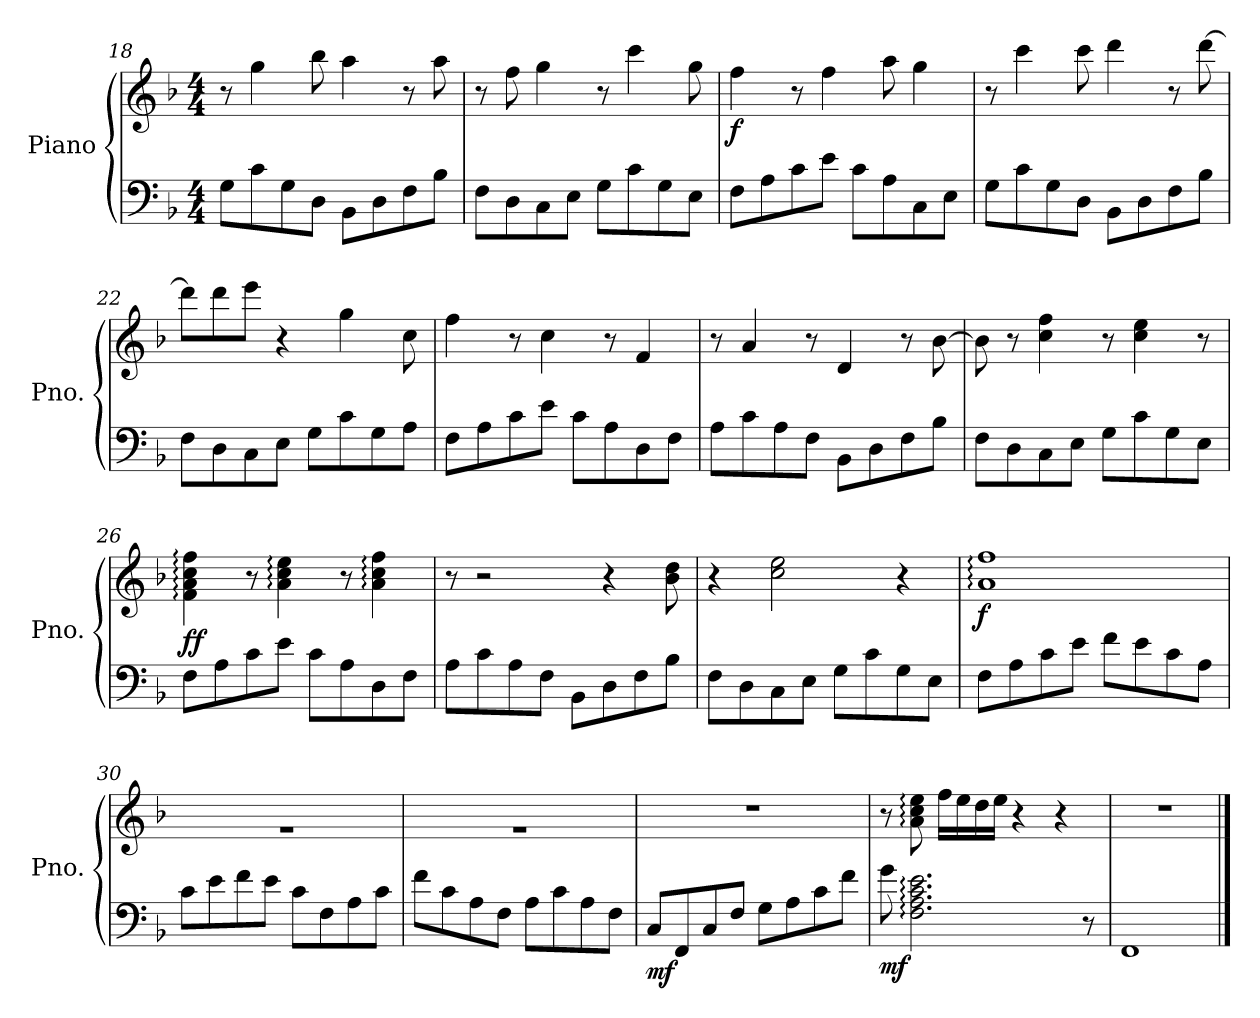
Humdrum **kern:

**kern	**kern	**dynam
*part1	*part1	*part1
*staff2	*staff1	*staff1/2
*I"Piano	*	*
*I'Pno.	*	*
!!LO:LB:g=z
*clefF4	*clefG2	*
*k[b-]	*k[b-]	*
*M4/4	*M4/4	*
=18	=18	=18
8G\L	8r	.
8c\	4gg\	.
8G\	.	.
8D\J	8bb-\	.
8BB-\L	4aa\	.
8D\	.	.
8F\	8r	.
8B-\J	8aa\	.
=19	=19	=19
8F\L	8r	.
8D\	8ff\	.
8C\	4gg\	.
8E\J	.	.
8G\L	8r	.
8c\	4ccc\	.
8G\	.	.
8E\J	8gg\	.
=20	=20	=20
!	!	!LO:DY:b
8F\L	4ff\	f
8A\	.	.
8c\	8r	.
8e\J	4ff\	.
8c\L	.	.
8A\	8aa\	.
8C\	4gg\	.
8E\J	.	.
=21	=21	=21
8G\L	8r	.
8c\	4ccc\	.
8G\	.	.
8D\J	8ccc\	.
8BB-\L	4ddd\	.
8D\	.	.
8F\	8r	.
8B-\J	[8ddd\	.
=22	=22	=22
8F\L	8ddd\L]	.
8D\	8ddd\	.
8C\	8eee\J	.
8E\J	4r	.
8G\L	.	.
8c\	4gg\	.
8G\	.	.
8A\J	8cc\	.
!!LO:LB:g=z
=23	=23	=23
8F\L	4ff\	.
8A\	.	.
8c\	8r	.
8e\J	4cc\	.
8c\L	.	.
8A\	8r	.
8D\	4f/	.
8F\J	.	.
=24	=24	=24
8A\L	8r	.
8c\	4a/	.
8A\	.	.
8F\J	8r	.
8BB-\L	4d/	.
8D\	.	.
8F\	8r	.
8B-\J	[8b-\	.
=25	=25	=25
8F\L	8b-\]	.
8D\	8r	.
8C\	4cc\ 4ff\	.
8E\J	.	.
8G\L	8r	.
8c\	4cc\ 4ee\	.
8G\	.	.
8E\J	8r	.
=26	=26	=26
!	!	!LO:DY:b
8F\L	4f\: 4a\: 4cc\: 4ff\:	ff
8A\	.	.
8c\	8r	.
8e\J	4a\: 4cc\: 4ee\:	.
8c\L	.	.
8A\	8r	.
8D\	4a\: 4cc\: 4ff\:	.
8F\J	.	.
=27	=27	=27
8A\L	8r	.
8c\	2r	.
8A\	.	.
8F\J	.	.
8BB-\L	.	.
8D\	4r	.
8F\	.	.
8B-\J	8b-\ 8dd\	.
!!LO:PB:g=z
=28	=28	=28
8F\L	4r	.
8D\	.	.
8C\	2cc\ 2ee\	.
8E\J	.	.
8G\L	.	.
8c\	.	.
8G\	4r	.
8E\J	.	.
=29	=29	=29
!	!	!LO:DY:b
8F\L	1a: 1ff:	f
8A\	.	.
8c\	.	.
8e\J	.	.
8f\L	.	.
8e\	.	.
8c\	.	.
8A\J	.	.
=30	=30	=30
8c\L	1rg	.
8e\	.	.
8f\	.	.
8e\J	.	.
8c\L	.	.
8F\	.	.
8A\	.	.
8c\J	.	.
=31	=31	=31
8f\L	1rg	.
8c\	.	.
8A\	.	.
8F\J	.	.
8A\L	.	.
8c\	.	.
8A\	.	.
8F\J	.	.
=32	=32	=32
!	!	!LO:DY:b=2
8C/L	1r	mf
8FF/	.	.
8C/	.	.
8F/J	.	.
8G\L	.	.
8A\	.	.
8c\	.	.
8f\J	.	.
!!LO:LB:g=z
=33	=33	=33
!	!	!LO:DY:b=2
8g\	8r	mf
2.F\: 2.A\: 2.c\: 2.e\:	8a\: 8cc\: 8ee\:	.
.	16ff\LL	.
.	16ee\	.
.	16dd\	.
.	16ee\JJ	.
.	4r	.
.	4r	.
8r	.	.
=34	=34	=34
1FF	1r	.
==	==	==
*-	*-	*-
